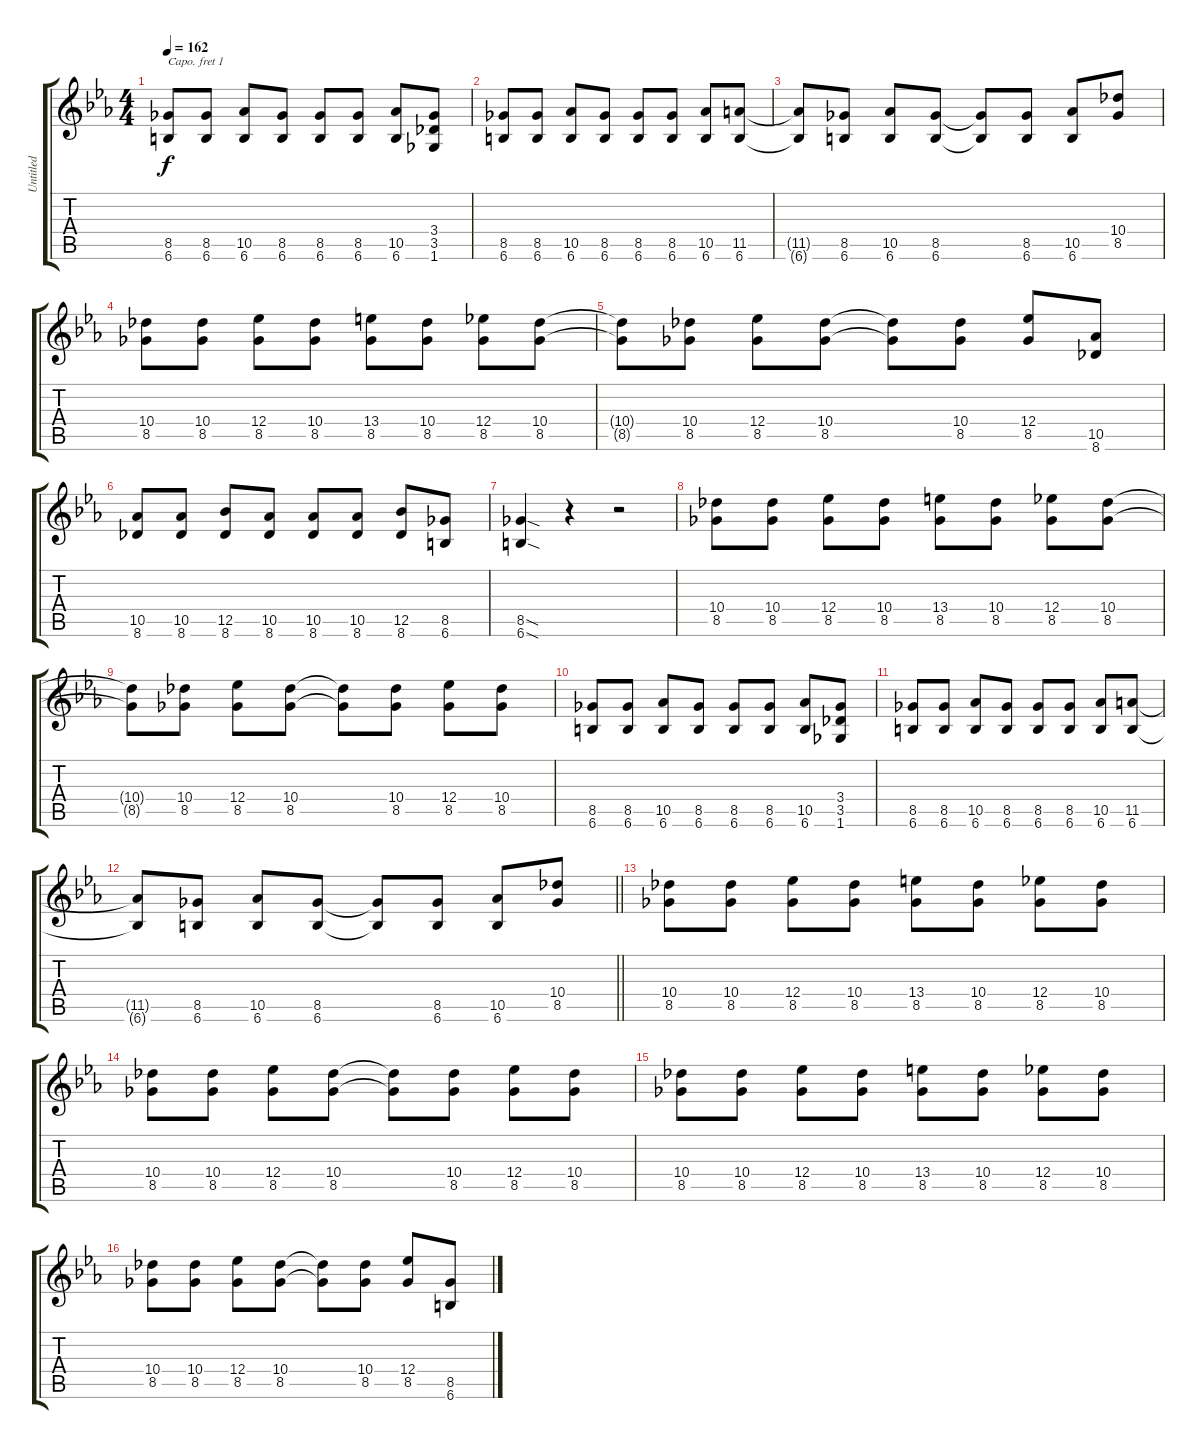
\track ("Untitled" "Untitled") {instrument overdrivenguitar}
\staff {score tabs}
\capo 1
\tuning (E4 B3 G3 D3 A2 E2) {hide}
\ts (4 4)
\tempo 162
\clef g2
\ks eb
(8.5 6.6).8{dy f} (8.5 6.6).8 (10.5 6.6).8 (8.5 6.6).8 (8.5 6.6).8 (8.5 6.6).8 (10.5 6.6).8 (3.4 3.5 1.6).8 |
(8.5 6.6).8 (8.5 6.6).8 (10.5 6.6).8 (8.5 6.6).8 (8.5 6.6).8 (8.5 6.6).8 (10.5 6.6).8 (11.5 6.6).8 |
(11.5{t} 6.6{t}).8 (8.5 6.6).8 (10.5 6.6).8 (8.5 6.6).8 (8.5{t} 6.6{t}).8 (8.5 6.6).8 (10.5 6.6).8 (10.4 8.5).8 |
(10.4 8.5).8 (10.4 8.5).8 (12.4 8.5).8 (10.4 8.5).8 (13.4 8.5).8 (10.4 8.5).8 (12.4 8.5).8 (10.4 8.5).8 |
(10.4{t} 8.5{t}).8 (10.4 8.5).8 (12.4 8.5).8 (10.4 8.5).8 (10.4{t} 8.5{t}).8 (10.4 8.5).8 (12.4 8.5).8 (10.5 8.6).8 |
(10.5 8.6).8 (10.5 8.6).8 (12.5 8.6).8 (10.5 8.6).8 (10.5 8.6).8 (10.5 8.6).8 (12.5 8.6).8 (8.5 6.6).8 |
(8.5{sod} 6.6{sod}).4 r.4 r.2 |
(10.4 8.5).8 (10.4 8.5).8 (12.4 8.5).8 (10.4 8.5).8 (13.4 8.5).8 (10.4 8.5).8 (12.4 8.5).8 (10.4 8.5).8 |
(10.4{t} 8.5{t}).8 (10.4 8.5).8 (12.4 8.5).8 (10.4 8.5).8 (10.4{t} 8.5{t}).8 (10.4 8.5).8 (12.4 8.5).8 (10.4 8.5).8 |
(8.5 6.6).8 (8.5 6.6).8 (10.5 6.6).8 (8.5 6.6).8 (8.5 6.6).8 (8.5 6.6).8 (10.5 6.6).8 (3.4 3.5 1.6).8 |
(8.5 6.6).8 (8.5 6.6).8 (10.5 6.6).8 (8.5 6.6).8 (8.5 6.6).8 (8.5 6.6).8 (10.5 6.6).8 (11.5 6.6).8 |
\barLineRight lightlight
(11.5{t} 6.6{t}).8 (8.5 6.6).8 (10.5 6.6).8 (8.5 6.6).8 (8.5{t} 6.6{t}).8 (8.5 6.6).8 (10.5 6.6).8 (10.4 8.5).8 |
(10.4 8.5).8 (10.4 8.5).8 (12.4 8.5).8 (10.4 8.5).8 (13.4 8.5).8 (10.4 8.5).8 (12.4 8.5).8 (10.4 8.5).8 |
(10.4 8.5).8 (10.4 8.5).8 (12.4 8.5).8 (10.4 8.5).8 (10.4{t} 8.5{t}).8 (10.4 8.5).8 (12.4 8.5).8 (10.4 8.5).8 |
(10.4 8.5).8 (10.4 8.5).8 (12.4 8.5).8 (10.4 8.5).8 (13.4 8.5).8 (10.4 8.5).8 (12.4 8.5).8 (10.4 8.5).8 |
(10.4 8.5).8 (10.4 8.5).8 (12.4 8.5).8 (10.4 8.5).8 (10.4{t} 8.5{t}).8 (10.4 8.5).8 (12.4 8.5).8 (8.5 6.6).8
